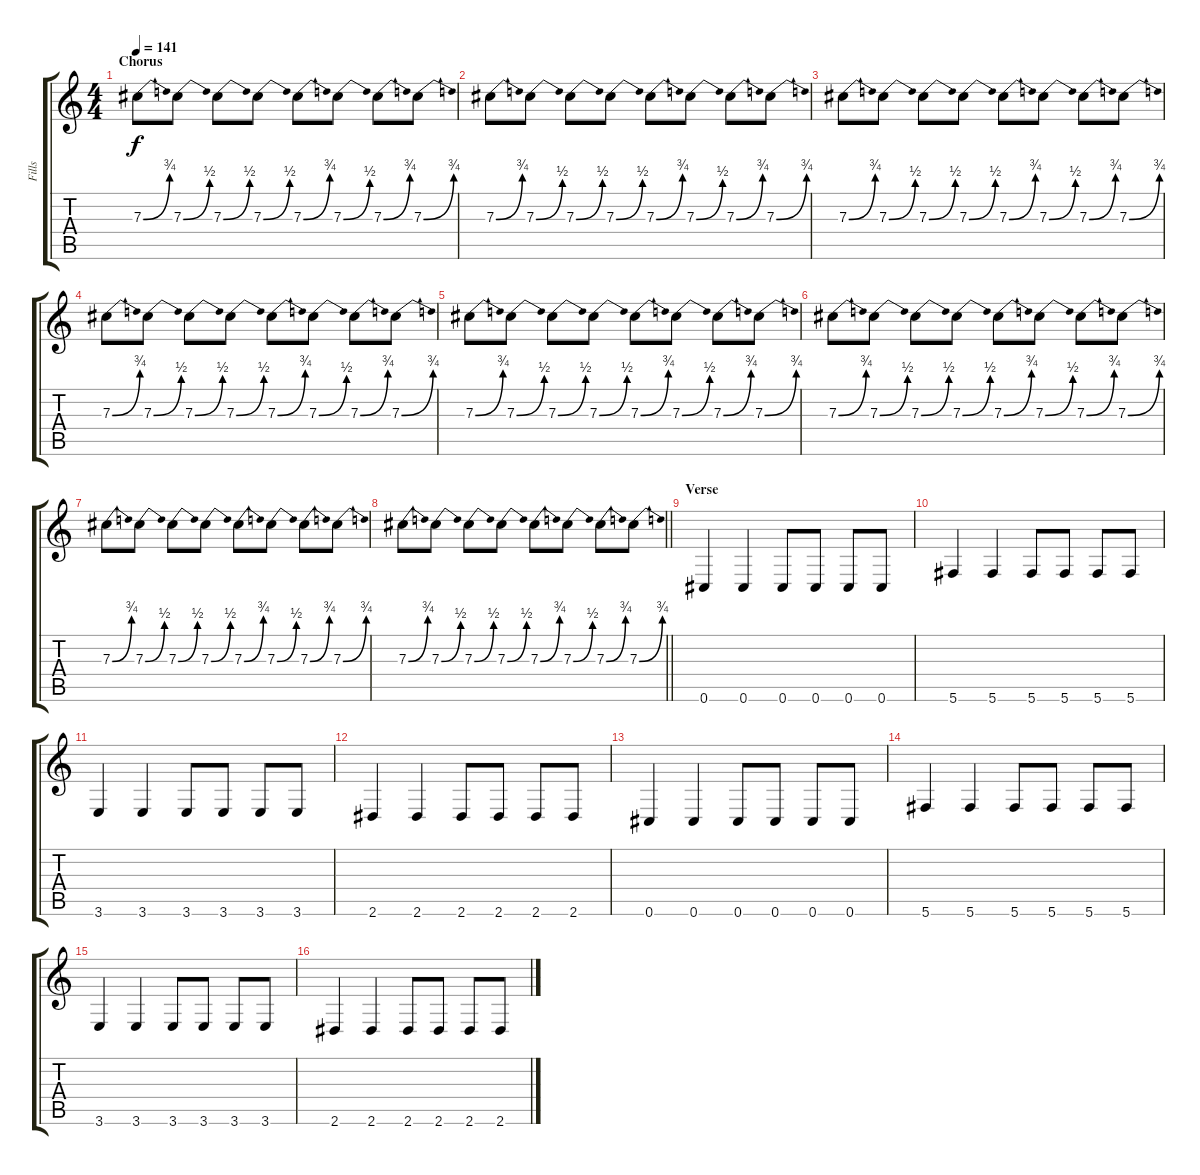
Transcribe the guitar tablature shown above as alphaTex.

\track ("Fills" "Fills") {instrument distortionguitar}
\staff {score tabs}
\tuning (Eb4 Bb3 Gb3 Db3 Ab2 Db2) {hide}
\ts (4 4)
\section ("" "Chorus")
\tempo 141
\clef g2
\ks c
7.3{be (bend 0 0 60 3)}.8{dy f} 7.3{be (bend 0 0 60 2)}.8 7.3{be (bend 0 0 60 2)}.8 7.3{be (bend 0 0 60 2)}.8 7.3{be (bend 0 0 60 3)}.8 7.3{be (bend 0 0 60 2)}.8 7.3{be (bend 0 0 60 3)}.8 7.3{be (bend 0 0 60 3)}.8 |
7.3{be (bend 0 0 60 3)}.8 7.3{be (bend 0 0 60 2)}.8 7.3{be (bend 0 0 60 2)}.8 7.3{be (bend 0 0 60 2)}.8 7.3{be (bend 0 0 60 3)}.8 7.3{be (bend 0 0 60 2)}.8 7.3{be (bend 0 0 60 3)}.8 7.3{be (bend 0 0 60 3)}.8 |
7.3{be (bend 0 0 60 3)}.8 7.3{be (bend 0 0 60 2)}.8 7.3{be (bend 0 0 60 2)}.8 7.3{be (bend 0 0 60 2)}.8 7.3{be (bend 0 0 60 3)}.8 7.3{be (bend 0 0 60 2)}.8 7.3{be (bend 0 0 60 3)}.8 7.3{be (bend 0 0 60 3)}.8 |
7.3{be (bend 0 0 60 3)}.8 7.3{be (bend 0 0 60 2)}.8 7.3{be (bend 0 0 60 2)}.8 7.3{be (bend 0 0 60 2)}.8 7.3{be (bend 0 0 60 3)}.8 7.3{be (bend 0 0 60 2)}.8 7.3{be (bend 0 0 60 3)}.8 7.3{be (bend 0 0 60 3)}.8 |
7.3{be (bend 0 0 60 3)}.8 7.3{be (bend 0 0 60 2)}.8 7.3{be (bend 0 0 60 2)}.8 7.3{be (bend 0 0 60 2)}.8 7.3{be (bend 0 0 60 3)}.8 7.3{be (bend 0 0 60 2)}.8 7.3{be (bend 0 0 60 3)}.8 7.3{be (bend 0 0 60 3)}.8 |
7.3{be (bend 0 0 60 3)}.8 7.3{be (bend 0 0 60 2)}.8 7.3{be (bend 0 0 60 2)}.8 7.3{be (bend 0 0 60 2)}.8 7.3{be (bend 0 0 60 3)}.8 7.3{be (bend 0 0 60 2)}.8 7.3{be (bend 0 0 60 3)}.8 7.3{be (bend 0 0 60 3)}.8 |
7.3{be (bend 0 0 60 3)}.8 7.3{be (bend 0 0 60 2)}.8 7.3{be (bend 0 0 60 2)}.8 7.3{be (bend 0 0 60 2)}.8 7.3{be (bend 0 0 60 3)}.8 7.3{be (bend 0 0 60 2)}.8 7.3{be (bend 0 0 60 3)}.8 7.3{be (bend 0 0 60 3)}.8 |
\barLineRight lightlight
7.3{be (bend 0 0 60 3)}.8 7.3{be (bend 0 0 60 2)}.8 7.3{be (bend 0 0 60 2)}.8 7.3{be (bend 0 0 60 2)}.8 7.3{be (bend 0 0 60 3)}.8 7.3{be (bend 0 0 60 2)}.8 7.3{be (bend 0 0 60 3)}.8 7.3{be (bend 0 0 60 3)}.8 |
\section ("" "Verse ")
0.6.4 0.6.4 0.6.8 0.6.8 0.6.8 0.6.8 |
5.6.4 5.6.4 5.6.8 5.6.8 5.6.8 5.6.8 |
3.6.4 3.6.4 3.6.8 3.6.8 3.6.8 3.6.8 |
2.6.4 2.6.4 2.6.8 2.6.8 2.6.8 2.6.8 |
0.6.4 0.6.4 0.6.8 0.6.8 0.6.8 0.6.8 |
5.6.4 5.6.4 5.6.8 5.6.8 5.6.8 5.6.8 |
3.6.4 3.6.4 3.6.8 3.6.8 3.6.8 3.6.8 |
2.6.4 2.6.4 2.6.8 2.6.8 2.6.8 2.6.8
